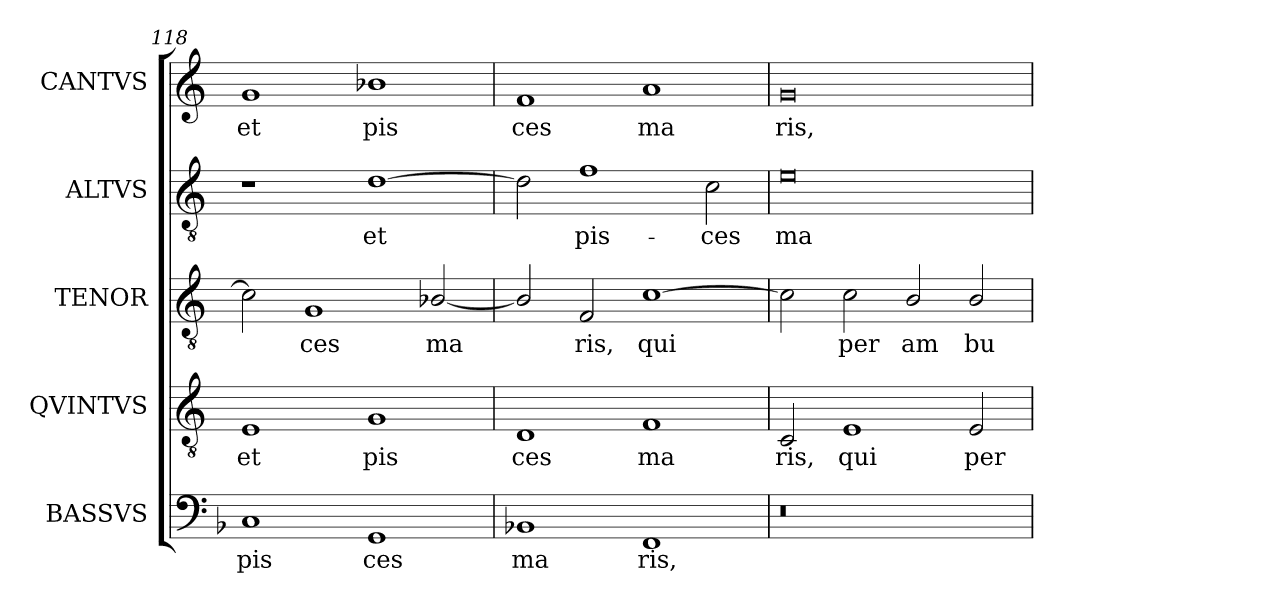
**kern	**text	**kern	**text	**kern	**text	**kern	**text	**kern	**text
*part5	*part5	*part4	*part4	*part3	*part3	*part2	*part2	*part1	*part1
*staff5	*staff5	*staff4	*staff4	*staff3	*staff3	*staff2	*staff2	*staff1	*staff1
*I"BASSVS	*	*I"QVINTVS	*	*I"TENOR	*	*I"ALTVS	*	*I"CANTVS	*
*clefF4	*	*clefGv2	*	*clefGv2	*	*clefGv2	*	*clefG2	*
*	*	*ITrd-3c-5	*	*ITrd-3c-5	*	*ITrd-3c-5	*	*ITrd-3c-5	*
*k[b-]	*	*k[b-]	*	*k[b-]	*	*k[b-]	*	*k[b-]	*
*F:	*	*F:	*	*F:	*	*F:	*	*F:	*
=118	=118	=118	=118	=118	=118	=118	=118	=118	=118
!	!LO:LY:b:cj	!	!LO:LY:b:cj	!	!LO:LY:b:cj	!	!	!	!LO:LY:a:cj
1C	pis	1A	et	2f\]	.	1r	.	1cc	et
!	!	!	!	!	!LO:LY:b:cj	!	!	!	!
.	.	.	.	1c	ces	.	.	.	.
!	!LO:LY:b:cj	!	!LO:LY:b:cj	!	!	!	!LO:LY:b:cj	!	!LO:LY:a:cj
1GG	ces	1c	pis	.	.	[>1g	et	1ee-X	pis
!	!	!	!	!	!LO:LY:b:cj	!	!	!	!
.	.	.	.	[<2e-X/	ma	.	.	.	.
=119	=119	=119	=119	=119	=119	=119	=119	=119	=119
!	!LO:LY:b:cj	!	!LO:LY:b:cj	!	!LO:LY:b:cj	!	!LO:LY:b:cj	!	!LO:LY:a:cj
1BB-X	ma	1G	ces	2e-/]	.	2g\]	.	1b-	ces
!	!	!	!	!	!LO:LY:b:cj	!	!LO:LY:b:cj	!	!
.	.	.	.	2B-/	ris,	1b-	pis-	.	.
!	!LO:LY:b:cj	!	!LO:LY:b:cj	!	!LO:LY:b:cj	!	!	!	!LO:LY:a:cj
1FF	ris,	1B-	ma	[<1f	qui	.	.	1dd	ma
!	!	!	!	!	!	!	!LO:LY:b:cj	!	!
.	.	.	.	.	.	2f\	-ces	.	.
!!LO:LB:g=z
=120	=120	=120	=120	=120	=120	=120	=120	=120	=120
!	!	!	!LO:LY:b:cj	!	!LO:LY:b:cj	!	!LO:LY:b:cj	!	!LO:LY:b:cj
0r	.	2F/	ris,	2f\]	.	0a	ma	0cc	ris,
!	!	!	!LO:LY:b:cj	!	!LO:LY:b:cj	!	!	!	!
.	.	1A	qui	2f\	per	.	.	.	.
!	!	!	!	!	!LO:LY:b:cj	!	!	!	!
.	.	.	.	2e/	am	.	.	.	.
!	!	!	!LO:LY:b:cj	!	!LO:LY:b:cj	!	!	!	!
.	.	2A/	per	2e/	bu	.	.	.	.
=	=	=	=	=	=	=	=	=	=
*-	*-	*-	*-	*-	*-	*-	*-	*-	*-
